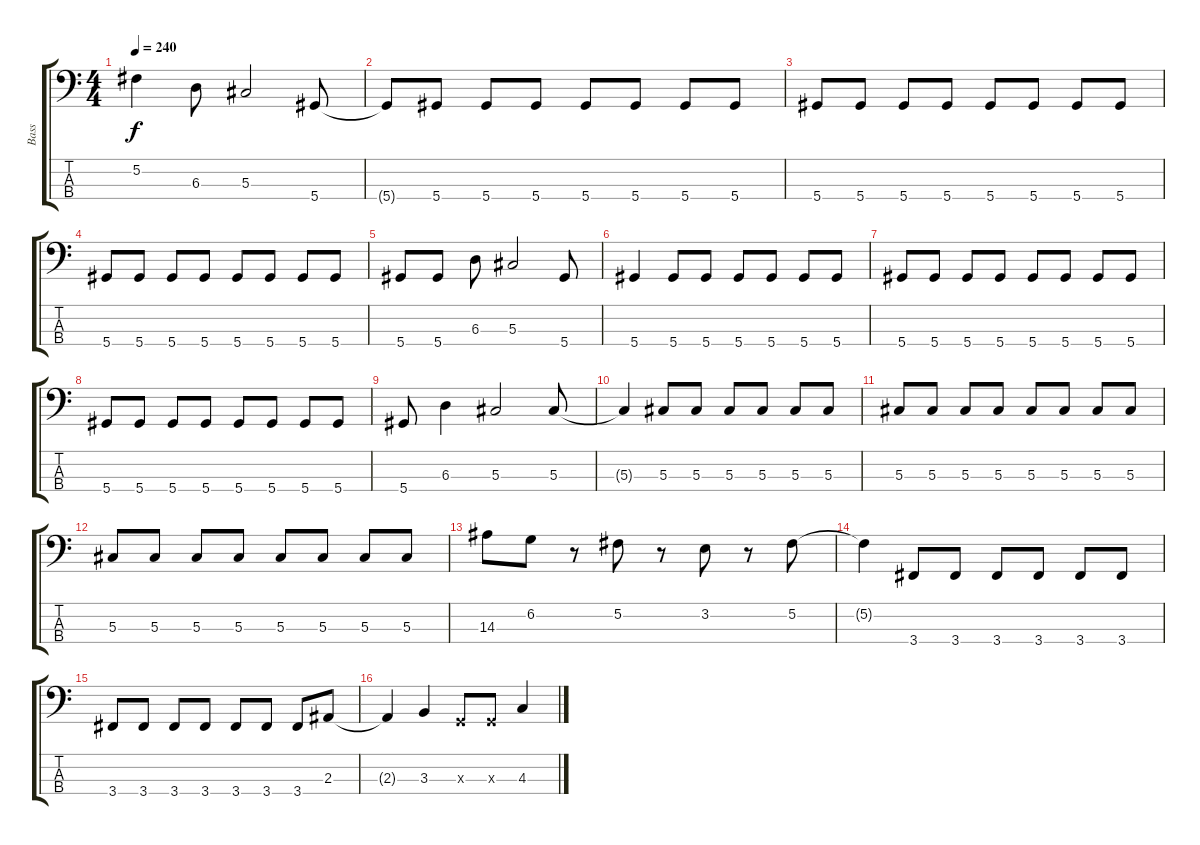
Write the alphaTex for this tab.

\track ("Bass" "Bass") {instrument electricbassfinger}
\staff {score tabs}
\tuning (Gb2 Db2 Ab1 Eb1) {hide}
\ts (4 4)
\tempo 240
\clef f4
\ks c
5.2.4{dy f} 6.3.8 5.3.2 5.4.8 |
5.4{t}.8 5.4.8 5.4.8 5.4.8 5.4.8 5.4.8 5.4.8 5.4.8 |
5.4.8 5.4.8 5.4.8 5.4.8 5.4.8 5.4.8 5.4.8 5.4.8 |
5.4.8 5.4.8 5.4.8 5.4.8 5.4.8 5.4.8 5.4.8 5.4.8 |
5.4.8 5.4.8 6.3.8 5.3.2 5.4.8 |
5.4.4 5.4.8 5.4.8 5.4.8 5.4.8 5.4.8 5.4.8 |
5.4.8 5.4.8 5.4.8 5.4.8 5.4.8 5.4.8 5.4.8 5.4.8 |
5.4.8 5.4.8 5.4.8 5.4.8 5.4.8 5.4.8 5.4.8 5.4.8 |
5.4.8 6.3.4 5.3.2 5.3.8 |
5.3{t}.4 5.3.8 5.3.8 5.3.8 5.3.8 5.3.8 5.3.8 |
5.3.8 5.3.8 5.3.8 5.3.8 5.3.8 5.3.8 5.3.8 5.3.8 |
5.3.8 5.3.8 5.3.8 5.3.8 5.3.8 5.3.8 5.3.8 5.3.8 |
14.3.8 6.2.8 r.8 5.2.8 r.8 3.2.8 r.8 5.2.8 |
5.2{t}.4 3.4.8 3.4.8 3.4.8 3.4.8 3.4.8 3.4.8 |
3.4.8 3.4.8 3.4.8 3.4.8 3.4.8 3.4.8 3.4.8 2.3.8 |
2.3{t}.4 3.3.4 -1.3{x}.8 -1.3{x}.8 4.3.4
